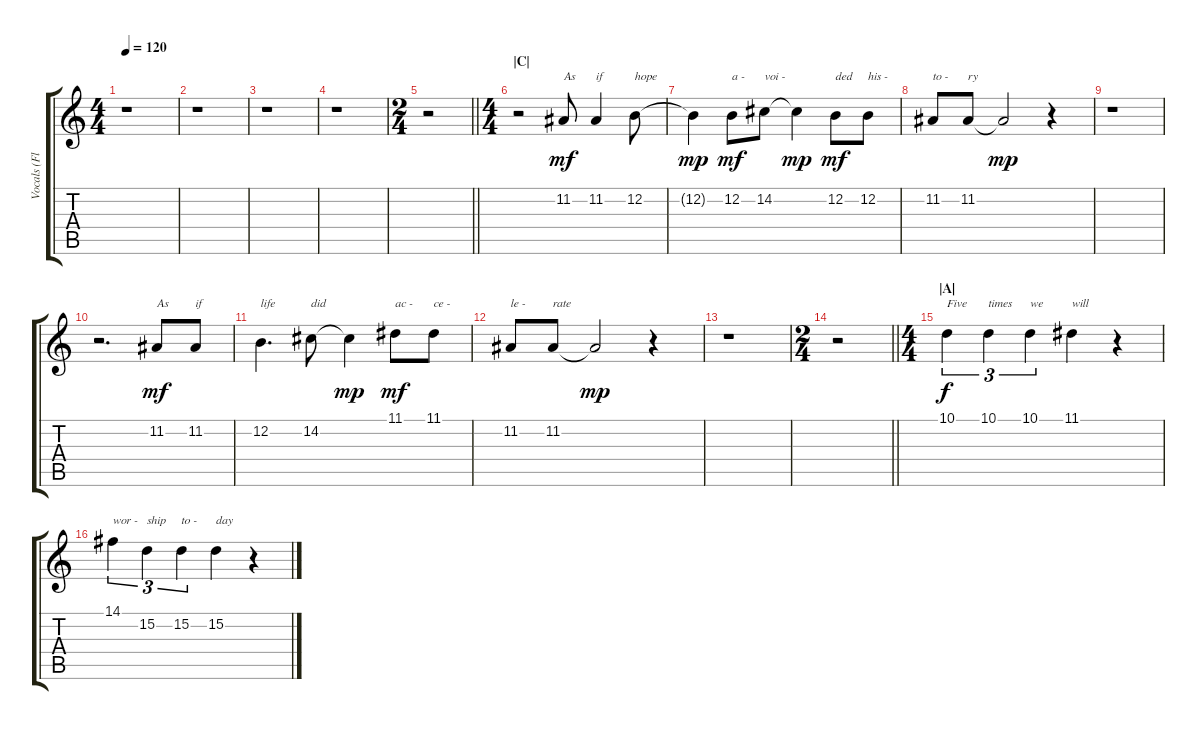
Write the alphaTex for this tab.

\track ("Vocals (Floor)" "Vocals (Fl") {instrument clarinet}
\staff {score tabs}
\tuning (E4 B3 G3 D3 A2 E2) {hide}
\ts (4 4)
\tempo 120
\clef g2
\ks c
r.1{dy f} |
r.1 |
r.1 |
r.1 |
\ts (2 4)
\barLineRight lightlight
r.2 |
\ts (4 4)
\section ("" "|C|")
r.2 11.2.8{txt "As" dy mf} 11.2.4{txt "if"} 12.2.8{txt "hope"} |
12.2{t}.4{dy mp} 12.2.8{txt "a -" dy mf} 14.2.8{txt "voi -"} 14.2{t}.4{dy mp} 12.2.8{txt "ded" dy mf} 12.2.8{txt "his -"} |
11.2.8{txt "to -"} 11.2.8{txt "ry"} 11.2{t}.2{dy mp} r.4 |
r.1 |
r.2{d} 11.2.8{txt "As" dy mf} 11.2.8{txt "if"} |
12.2.4{d txt "life"} 14.2.8{txt "did"} 14.2{t}.4{dy mp} 11.1.8{txt "ac -" dy mf} 11.1.8{txt "ce -"} |
11.2.8{txt "le -"} 11.2.8{txt "rate"} 11.2{t}.2{dy mp} r.4 |
r.1 |
\ts (2 4)
\barLineRight lightlight
r.2 |
\ts (4 4)
\section ("" "|A|")
10.1.4{tu (3 2) txt "Five" dy f} 10.1.4{tu (3 2) txt "times"} 10.1.4{tu (3 2) txt "we"} 11.1.4{txt "will"} r.4 |
14.1.4{tu (3 2) txt "wor -"} 15.2.4{tu (3 2) txt "ship"} 15.2.4{tu (3 2) txt "to -"} 15.2.4{txt "day"} r.4
